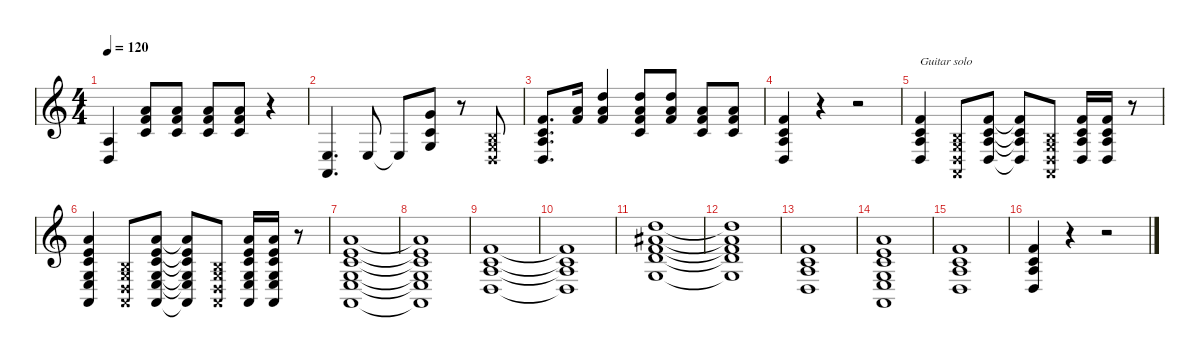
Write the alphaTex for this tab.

\defaultSystemsLayout 4
\hideDynamics
\bracketExtendMode nobrackets
\singleTrackTrackNamePolicy hidden
\multiTrackTrackNamePolicy hidden
\firstSystemTrackNameMode fullname
\firstSystemTrackNameOrientation horizontal
\otherSystemsTrackNameOrientation horizontal
\track ("Keyboard" "el.pno.") {instrument electricpiano1}
\staff {score}
\tuning (E4 B3 G3 D3 A2 E2)
\ts (4 4)
\tempo 120
\clef g2
\ks c
(7.4 5.5).4{dy f beam Up} (5.1 6.2 5.3).8{beam Up} (5.1 6.2 5.3).8{beam Up} (5.1 6.2 5.3).8{beam Up} (5.1 6.2 5.3).8{beam Up} r.4{beam Up} |
(7.5 5.6).4{d beam Up} 7.5.8{beam Up} 7.5{t}.8{beam Up} (8.2 5.3 5.4).8{beam Up} r.8{beam Up} (0.2{x} 0.3{x} 0.4{x}).8{beam Up} |
(6.2 5.3 7.4 5.5).8{d beam Up} (10.2 10.3).16{beam Up} (10.1 10.2 10.3).4{beam Up} (10.1 10.2 10.3 10.4).8{beam Up} (10.1 10.2 10.3).8{beam Up} (10.2 10.3 10.4).8{beam Up} (10.2 10.3 10.4).8{beam Up} |
(6.2 5.3 7.4 5.5).4{beam Up} r.4{beam Up} r.2{beam Up} |
(6.2 5.3 7.4 5.5).4{txt "Guitar solo" beam Up} (0.2{x} 0.3{x} 0.4{x} 0.5{x}).8{beam Up} (6.2 5.3 7.4 5.5).8{beam Up} (6.2{t} 5.3{t} 7.4{t} 5.5{t}).8{beam Up} (0.2{x} 0.3{x} 0.4{x} 0.5{x}).8{beam Up} (6.2 5.3 7.4 5.5).16{beam Up} (6.2 5.3 7.4 5.5).16{beam Up} r.8{beam Up} |
(5.1 5.2 5.3 5.4 7.5 5.6).4{beam Up} (0.2{x} 0.3{x} 0.4{x} 0.5{x}).8{beam Up} (5.1 5.2 5.3 5.4 7.5 5.6).8{beam Up} (5.1{t} 5.2{t} 5.3{t} 5.4{t} 7.5{t} 5.6{t}).8{beam Up} (0.2{x} 0.3{x} 0.4{x} 0.5{x}).8{beam Up} (5.1 5.2 5.3 5.4 7.5 5.6).16{beam Up} (5.1 5.2 5.3 5.4 7.5 5.6).16{beam Up} r.8{beam Up} |
(5.1 5.2 5.3 5.4 7.5 5.6).1{beam Up} |
(5.1{t} 5.2{t} 5.3{t} 5.4{t} 7.5{t} 5.6{t}).1{beam Up} |
(6.2 5.3 7.4 5.5).1{beam Up} |
(6.2{t} 5.3{t} 7.4{t} 5.5{t}).1{beam Up} |
(10.1 11.2{acc #} 10.3 12.4 10.5).1{beam Up} |
(10.1{t} 11.2{t acc #} 10.3{t} 12.4{t} 10.5{t}).1{beam Up} |
(6.2 5.3 7.4 5.5).1{beam Up} |
(5.1 5.2 5.3 5.4 7.5 5.6).1{beam Up} |
(6.2 5.3 7.4 5.5).1{beam Up} |
(6.2 5.3 7.4 5.5).4{beam Up} r.4{beam Up} r.2{beam Up}
